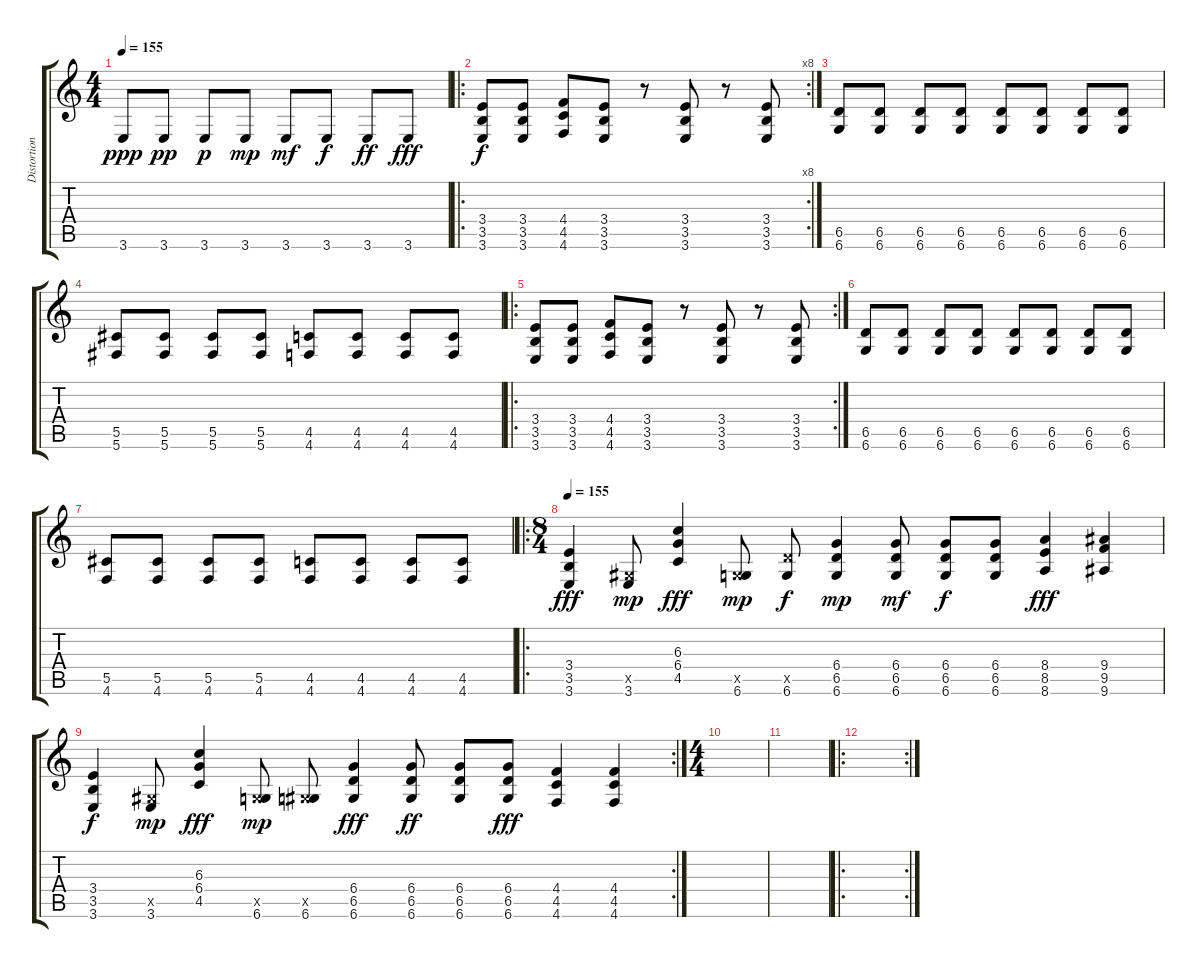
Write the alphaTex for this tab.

\track ("Distortion (tripp on album)" "Distortion") {instrument distortionguitar}
\staff {score tabs}
\tuning (Eb4 Bb3 Gb3 Db3 Ab2 Db2) {hide}
\ts (4 4)
\tempo 155
\clef g2
\ks c
3.6.8{dy ppp} 3.6.8{dy pp} 3.6.8{dy p} 3.6.8{dy mp} 3.6.8{dy mf} 3.6.8{dy f} 3.6.8{dy ff} 3.6.8{dy fff} |
\ro
\rc 8
(3.4 3.5 3.6).8{dy f} (3.4 3.5 3.6).8 (4.4 4.5 4.6).8 (3.4 3.5 3.6).8 r.8 (3.4 3.5 3.6).8 r.8 (3.4 3.5 3.6).8 |
(6.5 6.6).8 (6.5 6.6).8 (6.5 6.6).8 (6.5 6.6).8 (6.5 6.6).8 (6.5 6.6).8 (6.5 6.6).8 (6.5 6.6).8 |
(5.5 5.6).8 (5.5 5.6).8 (5.5 5.6).8 (5.5 5.6).8 (4.5 4.6).8 (4.5 4.6).8 (4.5 4.6).8 (4.5 4.6).8 |
\ro
\rc 2
(3.4 3.5 3.6).8 (3.4 3.5 3.6).8 (4.4 4.5 4.6).8 (3.4 3.5 3.6).8 r.8 (3.4 3.5 3.6).8 r.8 (3.4 3.5 3.6).8 |
(6.5 6.6).8 (6.5 6.6).8 (6.5 6.6).8 (6.5 6.6).8 (6.5 6.6).8 (6.5 6.6).8 (6.5 6.6).8 (6.5 6.6).8 |
(5.5 4.6).8 (5.5 4.6).8 (5.5 4.6).8 (5.5 4.6).8 (4.5 4.6).8 (4.5 4.6).8 (4.5 4.6).8 (4.5 4.6).8 |
\ro
\ts (8 4)
\tempo 155
(3.4 3.5 3.6).4{dy fff} (0.5{x} 3.6).8{dy mp} (6.3 6.4 4.5).4{dy fff} (0.5{x} 6.6).8{dy mp} (6.5{x} 6.6).8{dy f} (6.4 6.5 6.6).4{dy mp} (6.4 6.5 6.6).8{dy mf} (6.4 6.5 6.6).8{dy f} (6.4 6.5 6.6).8 (8.4 8.5 8.6).4{dy fff} (9.4 9.5 9.6).4 |
\rc 2
(3.4 3.5 3.6).4{dy f} (0.5{x} 3.6).8{dy mp} (6.3 6.4 4.5).4{dy fff} (0.5{x} 6.6).8{dy mp} (0.5{x} 6.6).8 (6.4 6.5 6.6).4{dy fff} (6.4 6.5 6.6).8{dy ff} (6.4 6.5 6.6).8 (6.4 6.5 6.6).8{dy fff} (4.4 4.5 4.6).4 (4.4 4.5 4.6).4 |
\ts (4 4)
|
|
\ro
\rc 2
